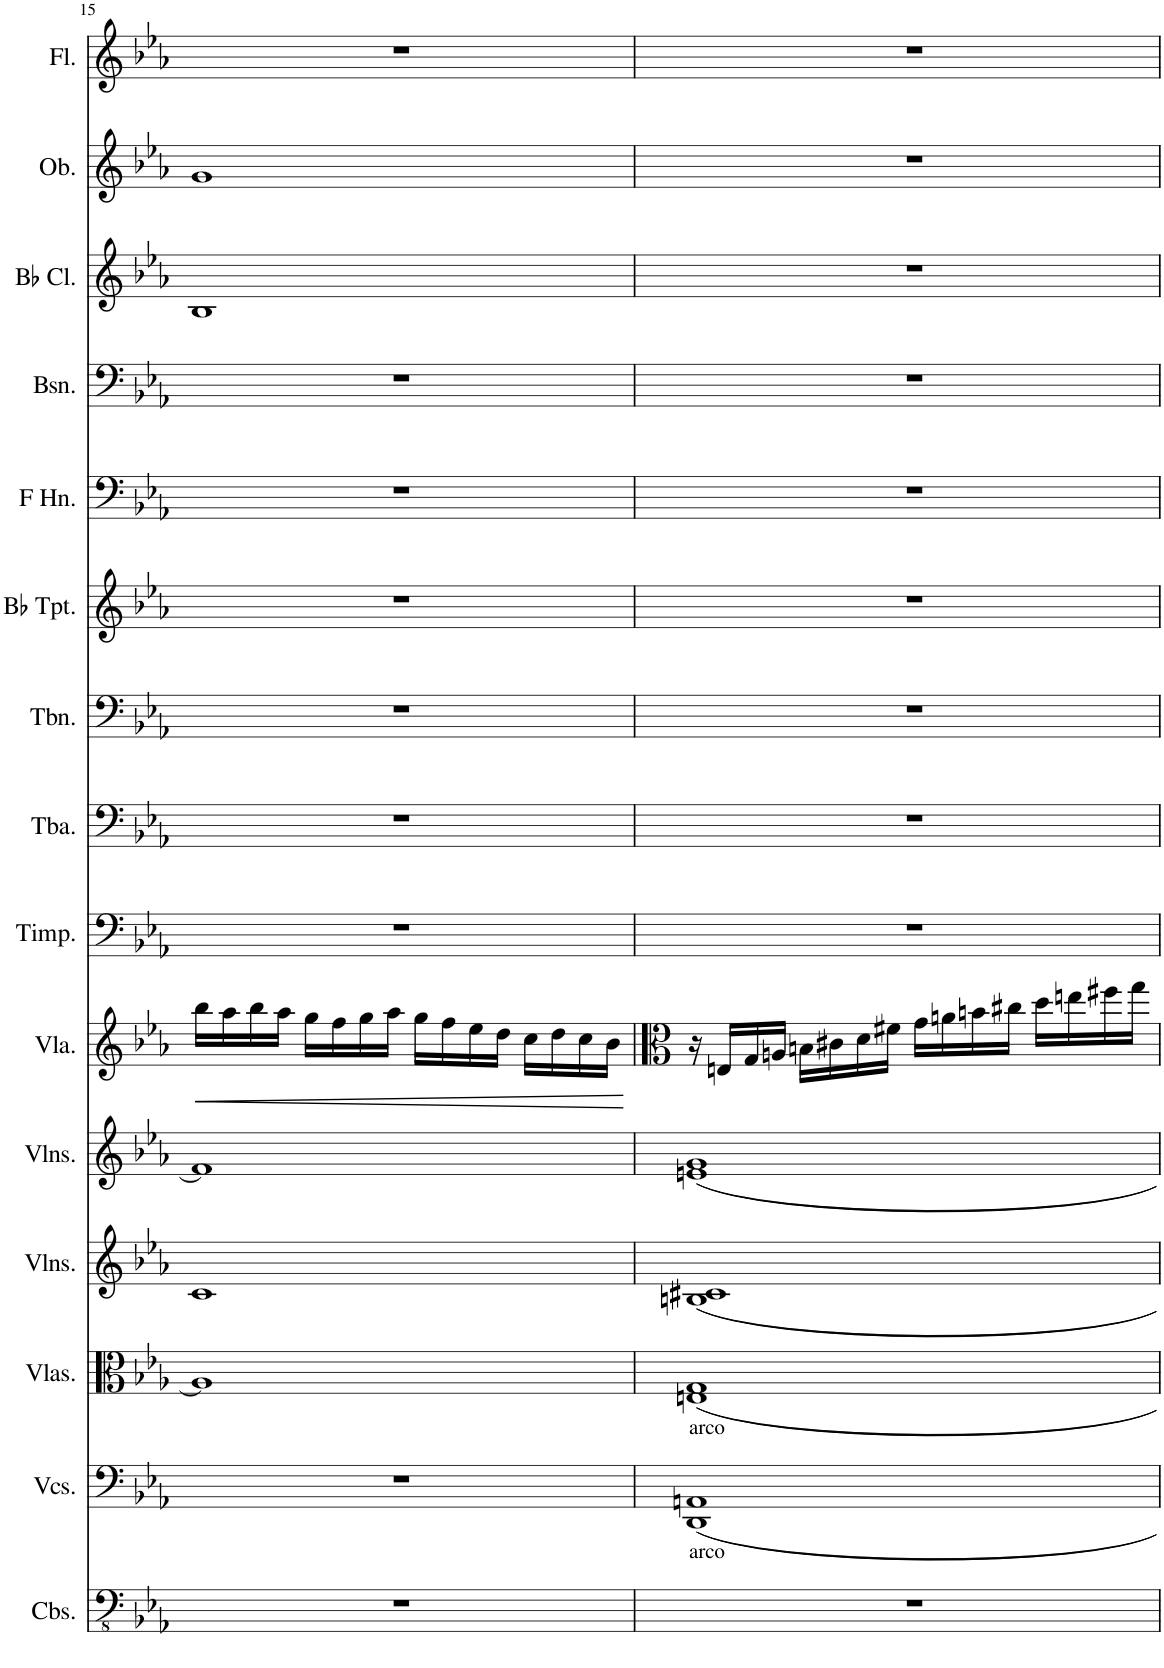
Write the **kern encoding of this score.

**kern	**kern	**kern	**kern	**kern	**kern	**dynam	**kern	**kern	**kern	**kern	**kern	**kern	**kern	**kern	**kern
*part15	*part14	*part13	*part12	*part11	*part10	*part10	*part9	*part8	*part7	*part6	*part5	*part4	*part3	*part2	*part1
*staff15	*staff14	*staff13	*staff12	*staff11	*staff10	*staff10	*staff9	*staff8	*staff7	*staff6	*staff5	*staff4	*staff3	*staff2	*staff1
*I"Contrabasses	*I"Violoncellos	*I"Violas	*I"Violins	*I"Violins	*I"Viola	*	*I"Timpani	*I"Tuba	*I"Trombone	*I"Bb Trumpet	*I"Horn in F	*I"Bassoon	*I"Bb Clarinet	*I"Oboe	*I"Flute
*I'Cbs.	*I'Vcs.	*I'Vlas.	*I'Vlns.	*I'Vlns.	*I'Vla.	*	*I'Timp.	*I'Tba.	*I'Tbn.	*I'Bb Tpt.	*	*I'Bsn.	*I'Bb Cl.	*I'Ob.	*I'Fl.
!!LO:PB:g=z
*clefFv4	*clefF4	*clefC3	*clefG2	*clefG2	*clefC3	*	*clefF4	*clefF4	*clefF4	*clefG2	*clefF4	*clefF4	*clefG2	*clefG2	*clefG2
*	*	*	*	*	*	*	*	*	*	*ITrd1c2	*ITrd4c7	*	*ITrd1c2	*	*
*k[b-e-a-]	*k[b-e-a-]	*k[b-e-a-]	*k[b-e-a-]	*k[b-e-a-]	*k[b-e-a-]	*	*k[b-e-a-]	*k[b-e-a-]	*k[b-e-a-]	*k[b-e-a-]	*k[b-e-a-]	*k[b-e-a-]	*k[b-e-a-]	*k[b-e-a-]	*k[b-e-a-]
*M4/4	*M4/4	*M4/4	*M4/4	*M4/4	*M4/4	*	*M4/4	*M4/4	*M4/4	*M4/4	*M4/4	*M4/4	*M4/4	*M4/4	*M4/4
=15	=15	=15	=15	=15	=15	=15	=15	=15	=15	=15	=15	=15	=15	=15	=15
!	!	!	!	!	!	!LO:HP:b	!	!	!	!	!	!	!	!	!
1r	1r	1A-]	1c	1f]	16bb-\LL	<	1r	1r	1r	1r	1r	1r	1B-	1g	1r
.	.	.	.	.	16aa-\	.	.	.	.	.	.	.	.	.	.
.	.	.	.	.	16bb-\	.	.	.	.	.	.	.	.	.	.
.	.	.	.	.	16aa-\JJ	.	.	.	.	.	.	.	.	.	.
.	.	.	.	.	16gg\LL	.	.	.	.	.	.	.	.	.	.
.	.	.	.	.	16ff\	.	.	.	.	.	.	.	.	.	.
.	.	.	.	.	16gg\	.	.	.	.	.	.	.	.	.	.
.	.	.	.	.	16aa-\JJ	.	.	.	.	.	.	.	.	.	.
.	.	.	.	.	16gg\LL	.	.	.	.	.	.	.	.	.	.
.	.	.	.	.	16ff\	.	.	.	.	.	.	.	.	.	.
.	.	.	.	.	16ee-\	.	.	.	.	.	.	.	.	.	.
.	.	.	.	.	16dd\JJ	.	.	.	.	.	.	.	.	.	.
.	.	.	.	.	16cc\LL	.	.	.	.	.	.	.	.	.	.
.	.	.	.	.	16dd\	.	.	.	.	.	.	.	.	.	.
.	.	.	.	.	16cc\	.	.	.	.	.	.	.	.	.	.
.	.	.	.	.	16b-\JJ	.	.	.	.	.	.	.	.	.	.
.	.	.	.	.	.	[	.	.	.	.	.	.	.	.	.
=16	=16	=16	=16	=16	=16	=16	=16	=16	=16	=16	=16	=16	=16	=16	=16
!	!LO:TX:a:t=arco	!	!	!	!	!	!	!	!	!	!	!	!	!	!
!LO:TX:a:t=arco	!	!	!	!	!	!	!	!	!	!	!	!	!	!	!
1r	1DD 1AAn	1En 1G	1Bn 1c#X	1en 1g	16r	.	1r	1r	1r	1r	1r	1r	1r	1r	1r
.	.	.	.	.	16En/LL	.	.	.	.	.	.	.	.	.	.
.	.	.	.	.	16G/	.	.	.	.	.	.	.	.	.	.
.	.	.	.	.	16An/JJ	.	.	.	.	.	.	.	.	.	.
.	.	.	.	.	16Bn\LL	.	.	.	.	.	.	.	.	.	.
.	.	.	.	.	16c#X\	.	.	.	.	.	.	.	.	.	.
.	.	.	.	.	16d\	.	.	.	.	.	.	.	.	.	.
.	.	.	.	.	16f#X\JJ	.	.	.	.	.	.	.	.	.	.
.	.	.	.	.	16g\LL	.	.	.	.	.	.	.	.	.	.
.	.	.	.	.	16an\	.	.	.	.	.	.	.	.	.	.
.	.	.	.	.	16bn\	.	.	.	.	.	.	.	.	.	.
.	.	.	.	.	16cc#X\JJ	.	.	.	.	.	.	.	.	.	.
.	.	.	.	.	16dd\LL	.	.	.	.	.	.	.	.	.	.
.	.	.	.	.	16een\	.	.	.	.	.	.	.	.	.	.
.	.	.	.	.	16ff#X\	.	.	.	.	.	.	.	.	.	.
.	.	.	.	.	16gg\JJ	.	.	.	.	.	.	.	.	.	.
=	=	=	=	=	=	=	=	=	=	=	=	=	=	=	=
*-	*-	*-	*-	*-	*-	*-	*-	*-	*-	*-	*-	*-	*-	*-	*-
